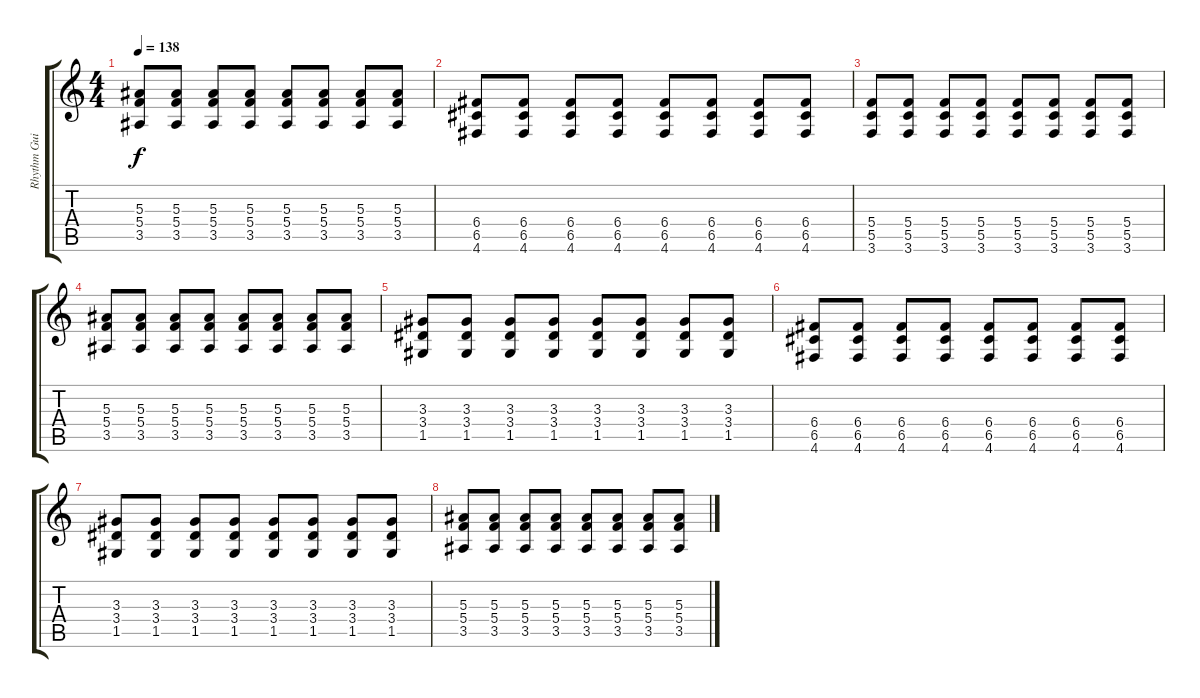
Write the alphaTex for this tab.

\track ("Rhythm Guitar" "Rhythm Gui") {instrument distortionguitar}
\staff {score tabs}
\tuning (D4 A3 F3 C3 G2 D2) {hide}
\ts (4 4)
\tempo 138
\clef g2
\ks c
(5.3 5.4 3.5).8{dy f} (5.3 5.4 3.5).8 (5.3 5.4 3.5).8 (5.3 5.4 3.5).8 (5.3 5.4 3.5).8 (5.3 5.4 3.5).8 (5.3 5.4 3.5).8 (5.3 5.4 3.5).8 |
(6.4 6.5 4.6).8 (6.4 6.5 4.6).8 (6.4 6.5 4.6).8 (6.4 6.5 4.6).8 (6.4 6.5 4.6).8 (6.4 6.5 4.6).8 (6.4 6.5 4.6).8 (6.4 6.5 4.6).8 |
(5.4 5.5 3.6).8 (5.4 5.5 3.6).8 (5.4 5.5 3.6).8 (5.4 5.5 3.6).8 (5.4 5.5 3.6).8 (5.4 5.5 3.6).8 (5.4 5.5 3.6).8 (5.4 5.5 3.6).8 |
(5.3 5.4 3.5).8 (5.3 5.4 3.5).8 (5.3 5.4 3.5).8 (5.3 5.4 3.5).8 (5.3 5.4 3.5).8 (5.3 5.4 3.5).8 (5.3 5.4 3.5).8 (5.3 5.4 3.5).8 |
(3.3 3.4 1.5).8 (3.3 3.4 1.5).8 (3.3 3.4 1.5).8 (3.3 3.4 1.5).8 (3.3 3.4 1.5).8 (3.3 3.4 1.5).8 (3.3 3.4 1.5).8 (3.3 3.4 1.5).8 |
(6.4 6.5 4.6).8 (6.4 6.5 4.6).8 (6.4 6.5 4.6).8 (6.4 6.5 4.6).8 (6.4 6.5 4.6).8 (6.4 6.5 4.6).8 (6.4 6.5 4.6).8 (6.4 6.5 4.6).8 |
(3.3 3.4 1.5).8 (3.3 3.4 1.5).8 (3.3 3.4 1.5).8 (3.3 3.4 1.5).8 (3.3 3.4 1.5).8 (3.3 3.4 1.5).8 (3.3 3.4 1.5).8 (3.3 3.4 1.5).8 |
(5.3 5.4 3.5).8 (5.3 5.4 3.5).8 (5.3 5.4 3.5).8 (5.3 5.4 3.5).8 (5.3 5.4 3.5).8 (5.3 5.4 3.5).8 (5.3 5.4 3.5).8 (5.3 5.4 3.5).8
